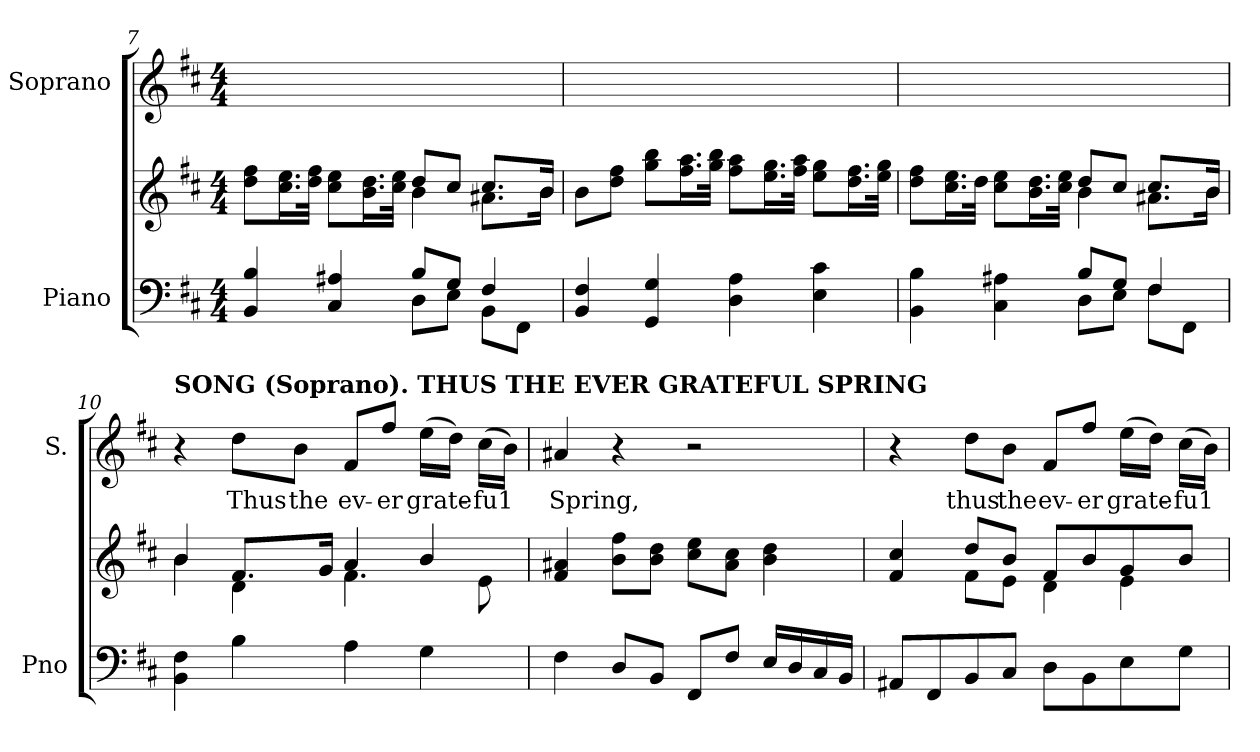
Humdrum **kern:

**kern	**kern	**kern	**text
*part2	*part2	*part1	*part1
*staff3	*staff2	*staff1	*staff1
*I"Piano	*	*I"Soprano	*
*I'Pno	*	*I'S.	*
!!LO:LB:g=z
*clefF4	*clefG2	*clefG2	*
*k[f#c#]	*k[f#c#]	*k[f#c#]	*
*M4/4	*M4/4	*M4/4	*
=7	=7	=7	=7
*^	*^	*	*
4BB/ 4B/	2ryy	8dd\ 8ff#\L	2ryy	1ryy	.
.	.	16.cc#\ 16.ee\L	.	.	.
.	.	32dd\ 32ff#\JJk	.	.	.
4C#/ 4A#X/	.	8cc#\ 8ee\L	.	.	.
.	.	16.b\ 16.dd\L	.	.	.
.	.	32cc#\ 32ee\JJk	.	.	.
8D\L	8B/L	4b\	8dd/L	.	.
8E\J	8G/J	.	8cc#/J	.	.
8BB\L	4F#/	8.a#X\L	8.cc#/L	.	.
8FF#\J	.	.	.	.	.
.	.	16b\Jk	16b/Jk	.	.
*v	*v	*	*	*	*
*	*v	*v	*	*
=8	=8	=8	=8
4BB/ 4F#/	8b\L	1ryy	.
.	8dd\ 8ff#\J	.	.
4GG/ 4G/	8gg\ 8bb\L	.	.
.	16.ff#\ 16.aa\L	.	.
.	32gg\ 32bb\JJk	.	.
4D\ 4A\	8ff#\ 8aa\L	.	.
.	16.ee\ 16.gg\L	.	.
.	32ff#\ 32aa\JJk	.	.
4E\ 4c#\	8ee\ 8gg\L	.	.
.	16.dd\ 16.ff#\L	.	.
.	32ee\ 32gg\JJk	.	.
=9	=9	=9	=9
*^	*^	*	*
4BB\ 4B\	2ryy	8dd\ 8ff#\L	2ryy	1ryy	.
.	.	16.cc#\ 16.ee\L	.	.	.
.	.	32dd\JJk	.	.	.
4C#\ 4A#X\	.	8cc#\ 8ee\L	.	.	.
.	.	16.b\ 16.dd\L	.	.	.
.	.	32cc#\ 32ee\JJk	.	.	.
8D\L	8B/L	4b\	8dd/L	.	.
8E\J	8G/J	.	8cc#/J	.	.
8F#\L	4F#/	8.a#X\L	8.cc#/L	.	.
8FF#\J	.	.	.	.	.
.	.	16b\Jk	16b/Jk	.	.
*v	*v	*	*	*	*
!!LO:LB:g=z
=10	=10	=10	=10	=10
!	!	!	!LO:TX:a:B:t=SONG (Soprano). THUS THE EVER GRATEFUL SPRING	!
4BB\ 4F#\	4b/	4b\	4r	.
!	!	!	!	!LO:LY:b
4B\	8.f#/L	4d\	8dd\L	Thus
!	!	!	!	!LO:LY:b
.	.	.	8b\J	the
.	16g/Jk	.	.	.
!	!	!	!	!LO:LY:b
4A\	4a/	4.f#\	8f#/L	ev-
!	!	!	!	!LO:LY:b
.	.	.	8ff#/J	-er
!	!	!	!	!LO:LY:b
4G\	4b/	.	(>16ee\LL	grate-
.	.	.	16dd\JJ)	.
!	!	!	!	!LO:LY:b
.	.	8e\	(>16cc#\LL	-fu1
.	.	.	16b\JJ)	.
*	*v	*v	*	*
=11	=11	=11	=11
!	!	!	!LO:LY:b
4F#\	4f#/ 4a#X/	4a#X/	Spring,
8D/L	8b\ 8ff#\L	4r	.
8BB/J	8b\ 8dd\J	.	.
8FF#/L	8cc#\ 8ee\L	2r	.
8F#/J	8a#\ 8cc#\J	.	.
16E/LL	4b\ 4dd\	.	.
16D/	.	.	.
16C#/	.	.	.
16BB/JJ	.	.	.
=12	=12	=12	=12
*	*^	*	*
8AA#X/L	4f#/ 4cc#/	4ryy	4r	.
8FF#/	.	.	.	.
!	!	!	!	!LO:LY:b
8BB/	8dd/L	8f#\L	8dd\L	thus
!	!	!	!	!LO:LY:b
8C#/J	8b/J	8e\J	8b\J	the
!	!	!	!	!LO:LY:b
8D\L	8f#/L	4d\	8f#/L	ev-
!	!	!	!	!LO:LY:b
8BB\	8b/	.	8ff#/J	-er
!	!	!	!	!LO:LY:b
8E\	8g/	4e\	(>16ee\LL	grate-
.	.	.	16dd\JJ)	.
!	!	!	!	!LO:LY:b
8G\J	8b/J	.	(>16cc#\LL	-fu1
.	.	.	16b\JJ)	.
*	*v	*v	*	*
=	=	=	=
*-	*-	*-	*-
